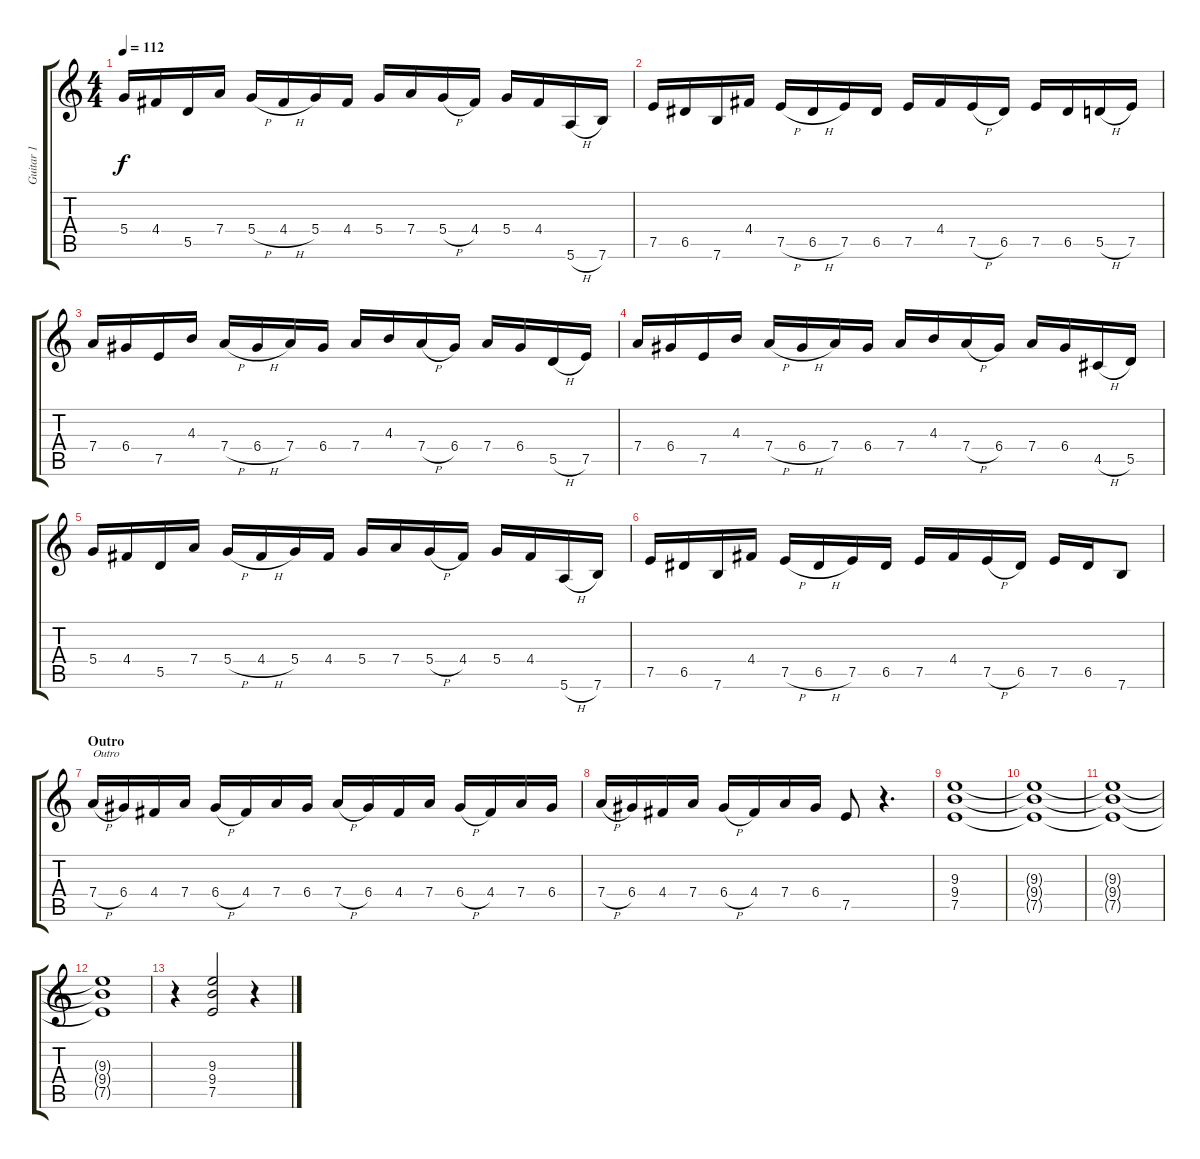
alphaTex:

\track ("Guitar 1" "Guitar 1") {instrument distortionguitar}
\staff {score tabs}
\tuning (E4 B3 G3 D3 A2 E2) {hide}
\ts (4 4)
\tempo 112
\clef g2
\ks c
5.4.16{dy f} 4.4.16 5.5.16 7.4.16 5.4{h}.16 4.4{h}.16 5.4.16 4.4.16 5.4.16 7.4.16 5.4{h}.16 4.4.16 5.4.16 4.4.16 5.6{h}.16 7.6.16 |
7.5.16 6.5.16 7.6.16 4.4.16 7.5{h}.16 6.5{h}.16 7.5.16 6.5.16 7.5.16 4.4.16 7.5{h}.16 6.5.16 7.5.16 6.5.16 5.5{h}.16 7.5.16 |
7.4.16 6.4.16 7.5.16 4.3.16 7.4{h}.16 6.4{h}.16 7.4.16 6.4.16 7.4.16 4.3.16 7.4{h}.16 6.4.16 7.4.16 6.4.16 5.5{h}.16 7.5.16 |
7.4.16 6.4.16 7.5.16 4.3.16 7.4{h}.16 6.4{h}.16 7.4.16 6.4.16 7.4.16 4.3.16 7.4{h}.16 6.4.16 7.4.16 6.4.16 4.5{h}.16 5.5.16 |
5.4.16 4.4.16 5.5.16 7.4.16 5.4{h}.16 4.4{h}.16 5.4.16 4.4.16 5.4.16 7.4.16 5.4{h}.16 4.4.16 5.4.16 4.4.16 5.6{h}.16 7.6.16 |
7.5.16 6.5.16 7.6.16 4.4.16 7.5{h}.16 6.5{h}.16 7.5.16 6.5.16 7.5.16 4.4.16 7.5{h}.16 6.5.16 7.5.16 6.5.16 7.6.8 |
\section ("" "Outro")
7.4{h}.16{txt "Outro"} 6.4.16 4.4.16 7.4.16 6.4{h}.16 4.4.16 7.4.16 6.4.16 7.4{h}.16 6.4.16 4.4.16 7.4.16 6.4{h}.16 4.4.16 7.4.16 6.4.16 |
7.4{h}.16 6.4.16 4.4.16 7.4.16 6.4{h}.16 4.4.16 7.4.16 6.4.16 7.5.8 r.4{d} |
(9.3 9.4 7.5).1 |
(9.3{t} 9.4{t} 7.5{t}).1 |
(9.3{t} 9.4{t} 7.5{t}).1 |
(9.3{t} 9.4{t} 7.5{t}).1 |
r.4 (9.3 9.4 7.5).2 r.4
